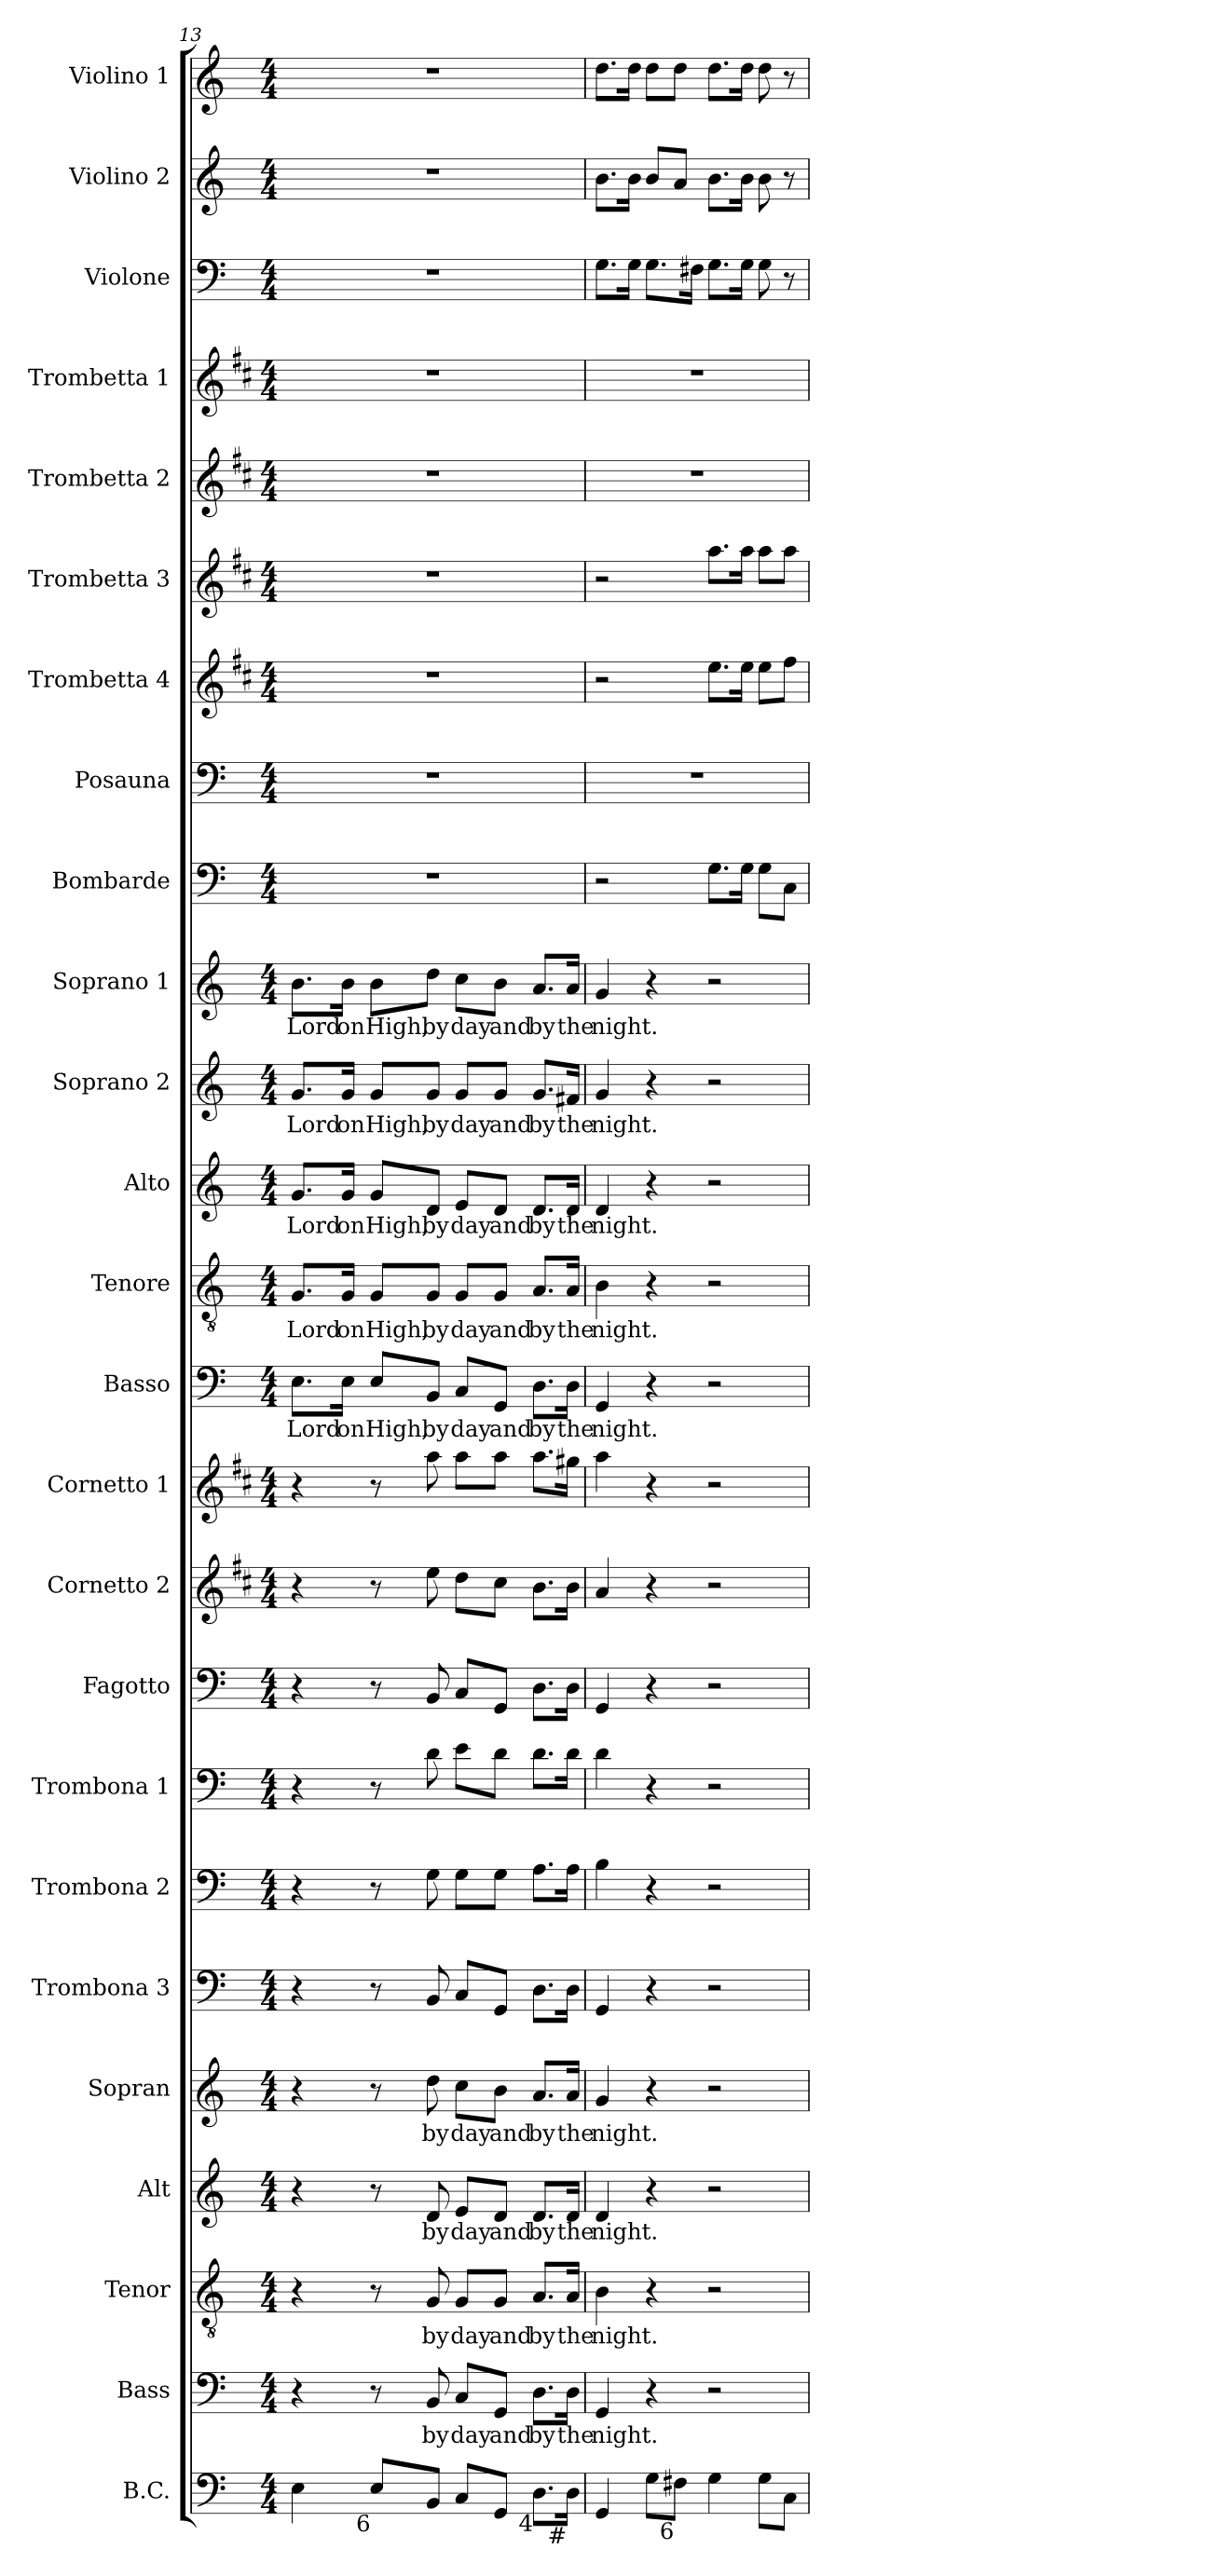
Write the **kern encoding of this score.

**kern	**kern	**text	**kern	**text	**kern	**text	**kern	**text	**kern	**kern	**kern	**kern	**kern	**kern	**kern	**text	**kern	**text	**kern	**text	**kern	**text	**kern	**text	**kern	**kern	**kern	**kern	**kern	**kern	**kern	**kern	**kern
*part25	*part24	*part24	*part23	*part23	*part22	*part22	*part21	*part21	*part20	*part19	*part18	*part17	*part16	*part15	*part14	*part14	*part13	*part13	*part12	*part12	*part11	*part11	*part10	*part10	*part9	*part8	*part7	*part6	*part5	*part4	*part3	*part2	*part1
*staff25	*staff24	*staff24	*staff23	*staff23	*staff22	*staff22	*staff21	*staff21	*staff20	*staff19	*staff18	*staff17	*staff16	*staff15	*staff14	*staff14	*staff13	*staff13	*staff12	*staff12	*staff11	*staff11	*staff10	*staff10	*staff9	*staff8	*staff7	*staff6	*staff5	*staff4	*staff3	*staff2	*staff1
*I"B.C.	*I"Bass	*	*I"Tenor	*	*I"Alt	*	*I"Sopran	*	*I"Trombona 3	*I"Trombona 2	*I"Trombona 1	*I"Fagotto	*I"Cornetto 2	*I"Cornetto 1	*I"Basso	*	*I"Tenore	*	*I"Alto	*	*I"Soprano 2	*	*I"Soprano 1	*	*I"Bombarde	*I"Posauna	*I"Trombetta 4	*I"Trombetta 3	*I"Trombetta 2	*I"Trombetta 1	*I"Violone	*I"Violino 2	*I"Violino 1
*I'B.C.	*I'B.	*	*I'T.	*	*I'A.	*	*I'S.	*	*I'Tbn. 2	*I'Tbn. 2	*I'Tbn. 1	*I'Fag.	*I'Cor. 2	*I'Cor. 1	*I'B.	*	*I'T.	*	*I'A.	*	*I'S.	*	*I'S.	*	*	*	*	*	*	*	*	*I'Vl. 2	*I'Vl. 1
*clefF4	*clefF4	*	*clefGv2	*	*clefG2	*	*clefG2	*	*clefF4	*clefF4	*clefF4	*clefF4	*clefG2	*clefG2	*clefF4	*	*clefGv2	*	*clefG2	*	*clefG2	*	*clefG2	*	*clefF4	*clefF4	*clefG2	*clefG2	*clefG2	*clefG2	*clefF4	*clefG2	*clefG2
*	*	*	*ITrd7c12	*	*	*	*	*	*	*	*	*	*ITrd1c2	*ITrd1c2	*	*	*ITrd7c12	*	*	*	*	*	*	*	*	*	*ITrd1c2	*ITrd1c2	*ITrd1c2	*ITrd1c2	*	*	*
*k[]	*k[]	*	*k[]	*	*k[]	*	*k[]	*	*k[]	*k[]	*k[]	*k[]	*k[]	*k[]	*k[]	*	*k[]	*	*k[]	*	*k[]	*	*k[]	*	*k[]	*k[]	*k[]	*k[]	*k[]	*k[]	*k[]	*k[]	*k[]
*C:	*C:	*	*C:	*	*C:	*	*C:	*	*C:	*C:	*C:	*C:	*C:	*C:	*C:	*	*C:	*	*C:	*	*C:	*	*C:	*	*C:	*C:	*C:	*C:	*C:	*C:	*C:	*C:	*C:
*M4/4	*M4/4	*	*M4/4	*	*M4/4	*	*M4/4	*	*M4/4	*M4/4	*M4/4	*M4/4	*M4/4	*M4/4	*M4/4	*	*M4/4	*	*M4/4	*	*M4/4	*	*M4/4	*	*M4/4	*M4/4	*M4/4	*M4/4	*M4/4	*M4/4	*M4/4	*M4/4	*M4/4
=13	=13	=13	=13	=13	=13	=13	=13	=13	=13	=13	=13	=13	=13	=13	=13	=13	=13	=13	=13	=13	=13	=13	=13	=13	=13	=13	=13	=13	=13	=13	=13	=13	=13
!	!	!	!	!	!	!	!	!	!	!	!	!	!	!	!	!LO:LY:b:color=#000000	!	!	!	!	!	!	!	!	!	!	!	!	!	!	!	!	!
!	!	!	!	!	!	!	!	!	!	!	!	!	!	!	!	!	!	!LO:LY:b:color=#000000	!	!	!	!	!	!	!	!	!	!	!	!	!	!	!
!	!	!	!	!	!	!	!	!	!	!	!	!	!	!	!	!	!	!	!	!LO:LY:b:color=#000000	!	!	!	!	!	!	!	!	!	!	!	!	!
!	!	!	!	!	!	!	!	!	!	!	!	!	!	!	!	!	!	!	!	!	!	!LO:LY:b:color=#000000	!	!	!	!	!	!	!	!	!	!	!
!	!	!	!	!	!	!	!	!	!	!	!	!	!	!	!	!	!	!	!	!	!	!	!	!LO:LY:b:color=#000000	!	!	!	!	!	!	!	!	!
4Ei\	4r	.	4r	.	4r	.	4r	.	4r	4r	4r	4r	4r	4r	8.Ei\L	Lord	8.GGi/L	Lord	8.gi/L	Lord	8.gi/L	Lord	8.bi\L	Lord	1r	1r	1r	1r	1r	1r	1r	1r	1r
!	!	!	!	!	!	!	!	!	!	!	!	!	!	!	!	!LO:LY:b:color=#000000	!	!	!	!	!	!	!	!	!	!	!	!	!	!	!	!	!
!	!	!	!	!	!	!	!	!	!	!	!	!	!	!	!	!	!	!LO:LY:b:color=#000000	!	!	!	!	!	!	!	!	!	!	!	!	!	!	!
!	!	!	!	!	!	!	!	!	!	!	!	!	!	!	!	!	!	!	!	!LO:LY:b:color=#000000	!	!	!	!	!	!	!	!	!	!	!	!	!
!	!	!	!	!	!	!	!	!	!	!	!	!	!	!	!	!	!	!	!	!	!	!LO:LY:b:color=#000000	!	!	!	!	!	!	!	!	!	!	!
!	!	!	!	!	!	!	!	!	!	!	!	!	!	!	!	!	!	!	!	!	!	!	!	!LO:LY:b:color=#000000	!	!	!	!	!	!	!	!	!
.	.	.	.	.	.	.	.	.	.	.	.	.	.	.	16Ei\Jk	on	16GGi/Jk	on	16gi/Jk	on	16gi/Jk	on	16bi\Jk	on	.	.	.	.	.	.	.	.	.
!	!	!	!	!	!	!	!	!	!	!	!	!	!	!	!	!LO:LY:b:color=#000000	!	!	!	!	!	!	!	!	!	!	!	!	!	!	!	!	!
!	!	!	!	!	!	!	!	!	!	!	!	!	!	!	!	!	!	!LO:LY:b:color=#000000	!	!	!	!	!	!	!	!	!	!	!	!	!	!	!
!	!	!	!	!	!	!	!	!	!	!	!	!	!	!	!	!	!	!	!	!LO:LY:b:color=#000000	!	!	!	!	!	!	!	!	!	!	!	!	!
!	!	!	!	!	!	!	!	!	!	!	!	!	!	!	!	!	!	!	!	!	!	!LO:LY:b:color=#000000	!	!	!	!	!	!	!	!	!	!	!
!LO:TX:b:rj:t=6	!	!	!	!	!	!	!	!	!	!	!	!	!	!	!	!	!	!	!	!	!	!	!	!	!	!	!	!	!	!	!	!	!
!	!	!	!	!	!	!	!	!	!	!	!	!	!	!	!	!	!	!	!	!	!	!	!	!LO:LY:b:color=#000000	!	!	!	!	!	!	!	!	!
8Ei/L	8r	.	8r	.	8r	.	8r	.	8r	8r	8r	8r	8r	8r	8Ei/L	High,	8GGi/L	High,	8gi/L	High,	8gi/L	High,	8bi\L	High,	.	.	.	.	.	.	.	.	.
!	!	!LO:LY:b:color=#000000	!	!	!	!	!	!	!	!	!	!	!	!	!	!	!	!	!	!	!	!	!	!	!	!	!	!	!	!	!	!	!
!	!	!	!	!LO:LY:b:color=#000000	!	!	!	!	!	!	!	!	!	!	!	!	!	!	!	!	!	!	!	!	!	!	!	!	!	!	!	!	!
!	!	!	!	!	!	!LO:LY:b:color=#000000	!	!	!	!	!	!	!	!	!	!	!	!	!	!	!	!	!	!	!	!	!	!	!	!	!	!	!
!	!	!	!	!	!	!	!	!LO:LY:b:color=#000000	!	!	!	!	!	!	!	!	!	!	!	!	!	!	!	!	!	!	!	!	!	!	!	!	!
!	!	!	!	!	!	!	!	!	!	!	!	!	!	!	!	!LO:LY:b:color=#000000	!	!	!	!	!	!	!	!	!	!	!	!	!	!	!	!	!
!	!	!	!	!	!	!	!	!	!	!	!	!	!	!	!	!	!	!LO:LY:b:color=#000000	!	!	!	!	!	!	!	!	!	!	!	!	!	!	!
!	!	!	!	!	!	!	!	!	!	!	!	!	!	!	!	!	!	!	!	!LO:LY:b:color=#000000	!	!	!	!	!	!	!	!	!	!	!	!	!
!	!	!	!	!	!	!	!	!	!	!	!	!	!	!	!	!	!	!	!	!	!	!LO:LY:b:color=#000000	!	!	!	!	!	!	!	!	!	!	!
!	!	!	!	!	!	!	!	!	!	!	!	!	!	!	!	!	!	!	!	!	!	!	!	!LO:LY:b:color=#000000	!	!	!	!	!	!	!	!	!
8BBi/J	8BBi/	by	8GGi/	by	8di/	by	8ddi\	by	8BBi/	8Gi\	8di\	8BBi/	8ddi\	8ggi\	8BBi/J	by	8GGi/J	by	8di/J	by	8gi/J	by	8ddi\J	by	.	.	.	.	.	.	.	.	.
!	!	!LO:LY:b:color=#000000	!	!	!	!	!	!	!	!	!	!	!	!	!	!	!	!	!	!	!	!	!	!	!	!	!	!	!	!	!	!	!
!	!	!	!	!LO:LY:b:color=#000000	!	!	!	!	!	!	!	!	!	!	!	!	!	!	!	!	!	!	!	!	!	!	!	!	!	!	!	!	!
!	!	!	!	!	!	!LO:LY:b:color=#000000	!	!	!	!	!	!	!	!	!	!	!	!	!	!	!	!	!	!	!	!	!	!	!	!	!	!	!
!	!	!	!	!	!	!	!	!LO:LY:b:color=#000000	!	!	!	!	!	!	!	!	!	!	!	!	!	!	!	!	!	!	!	!	!	!	!	!	!
!	!	!	!	!	!	!	!	!	!	!	!	!	!	!	!	!LO:LY:b:color=#000000	!	!	!	!	!	!	!	!	!	!	!	!	!	!	!	!	!
!	!	!	!	!	!	!	!	!	!	!	!	!	!	!	!	!	!	!LO:LY:b:color=#000000	!	!	!	!	!	!	!	!	!	!	!	!	!	!	!
!	!	!	!	!	!	!	!	!	!	!	!	!	!	!	!	!	!	!	!	!LO:LY:b:color=#000000	!	!	!	!	!	!	!	!	!	!	!	!	!
!	!	!	!	!	!	!	!	!	!	!	!	!	!	!	!	!	!	!	!	!	!	!LO:LY:b:color=#000000	!	!	!	!	!	!	!	!	!	!	!
!	!	!	!	!	!	!	!	!	!	!	!	!	!	!	!	!	!	!	!	!	!	!	!	!LO:LY:b:color=#000000	!	!	!	!	!	!	!	!	!
8Ci/L	8Ci/L	day	8GGi/L	day	8ei/L	day	8cci\L	day	8Ci/L	8Gi\L	8ei\L	8Ci/L	8cci\L	8ggi\L	8Ci/L	day	8GGi/L	day	8ei/L	day	8gi/L	day	8cci\L	day	.	.	.	.	.	.	.	.	.
!	!	!LO:LY:b:color=#000000	!	!	!	!	!	!	!	!	!	!	!	!	!	!	!	!	!	!	!	!	!	!	!	!	!	!	!	!	!	!	!
!	!	!	!	!LO:LY:b:color=#000000	!	!	!	!	!	!	!	!	!	!	!	!	!	!	!	!	!	!	!	!	!	!	!	!	!	!	!	!	!
!	!	!	!	!	!	!LO:LY:b:color=#000000	!	!	!	!	!	!	!	!	!	!	!	!	!	!	!	!	!	!	!	!	!	!	!	!	!	!	!
!	!	!	!	!	!	!	!	!LO:LY:b:color=#000000	!	!	!	!	!	!	!	!	!	!	!	!	!	!	!	!	!	!	!	!	!	!	!	!	!
!	!	!	!	!	!	!	!	!	!	!	!	!	!	!	!	!LO:LY:b:color=#000000	!	!	!	!	!	!	!	!	!	!	!	!	!	!	!	!	!
!	!	!	!	!	!	!	!	!	!	!	!	!	!	!	!	!	!	!LO:LY:b:color=#000000	!	!	!	!	!	!	!	!	!	!	!	!	!	!	!
!	!	!	!	!	!	!	!	!	!	!	!	!	!	!	!	!	!	!	!	!LO:LY:b:color=#000000	!	!	!	!	!	!	!	!	!	!	!	!	!
!	!	!	!	!	!	!	!	!	!	!	!	!	!	!	!	!	!	!	!	!	!	!LO:LY:b:color=#000000	!	!	!	!	!	!	!	!	!	!	!
!	!	!	!	!	!	!	!	!	!	!	!	!	!	!	!	!	!	!	!	!	!	!	!	!LO:LY:b:color=#000000	!	!	!	!	!	!	!	!	!
8GGi/J	8GGi/J	and	8GGi/J	and	8di/J	and	8bi\J	and	8GGi/J	8Gi\J	8di\J	8GGi/J	8bi\J	8ggi\J	8GGi/J	and	8GGi/J	and	8di/J	and	8gi/J	and	8bi\J	and	.	.	.	.	.	.	.	.	.
!	!	!LO:LY:b:color=#000000	!	!	!	!	!	!	!	!	!	!	!	!	!	!	!	!	!	!	!	!	!	!	!	!	!	!	!	!	!	!	!
!	!	!	!	!LO:LY:b:color=#000000	!	!	!	!	!	!	!	!	!	!	!	!	!	!	!	!	!	!	!	!	!	!	!	!	!	!	!	!	!
!	!	!	!	!	!	!LO:LY:b:color=#000000	!	!	!	!	!	!	!	!	!	!	!	!	!	!	!	!	!	!	!	!	!	!	!	!	!	!	!
!	!	!	!	!	!	!	!	!LO:LY:b:color=#000000	!	!	!	!	!	!	!	!	!	!	!	!	!	!	!	!	!	!	!	!	!	!	!	!	!
!	!	!	!	!	!	!	!	!	!	!	!	!	!	!	!	!LO:LY:b:color=#000000	!	!	!	!	!	!	!	!	!	!	!	!	!	!	!	!	!
!	!	!	!	!	!	!	!	!	!	!	!	!	!	!	!	!	!	!LO:LY:b:color=#000000	!	!	!	!	!	!	!	!	!	!	!	!	!	!	!
!	!	!	!	!	!	!	!	!	!	!	!	!	!	!	!	!	!	!	!	!LO:LY:b:color=#000000	!	!	!	!	!	!	!	!	!	!	!	!	!
!	!	!	!	!	!	!	!	!	!	!	!	!	!	!	!	!	!	!	!	!	!	!LO:LY:b:color=#000000	!	!	!	!	!	!	!	!	!	!	!
!LO:TX:b:rj:t=4	!	!	!	!	!	!	!	!	!	!	!	!	!	!	!	!	!	!	!	!	!	!	!	!	!	!	!	!	!	!	!	!	!
!	!	!	!	!	!	!	!	!	!	!	!	!	!	!	!	!	!	!	!	!	!	!	!	!LO:LY:b:color=#000000	!	!	!	!	!	!	!	!	!
8.Di\L	8.Di\L	by	8.AAi/L	by	8.di/L	by	8.ai/L	by	8.Di\L	8.Ai\L	8.di\L	8.Di\L	8.ai\L	8.ggi\L	8.Di\L	by	8.AAi/L	by	8.di/L	by	8.gi/L	by	8.ai/L	by	.	.	.	.	.	.	.	.	.
!	!	!LO:LY:b:color=#000000	!	!	!	!	!	!	!	!	!	!	!	!	!	!	!	!	!	!	!	!	!	!	!	!	!	!	!	!	!	!	!
!	!	!	!	!LO:LY:b:color=#000000	!	!	!	!	!	!	!	!	!	!	!	!	!	!	!	!	!	!	!	!	!	!	!	!	!	!	!	!	!
!	!	!	!	!	!	!LO:LY:b:color=#000000	!	!	!	!	!	!	!	!	!	!	!	!	!	!	!	!	!	!	!	!	!	!	!	!	!	!	!
!	!	!	!	!	!	!	!	!LO:LY:b:color=#000000	!	!	!	!	!	!	!	!	!	!	!	!	!	!	!	!	!	!	!	!	!	!	!	!	!
!	!	!	!	!	!	!	!	!	!	!	!	!	!	!	!	!LO:LY:b:color=#000000	!	!	!	!	!	!	!	!	!	!	!	!	!	!	!	!	!
!	!	!	!	!	!	!	!	!	!	!	!	!	!	!	!	!	!	!LO:LY:b:color=#000000	!	!	!	!	!	!	!	!	!	!	!	!	!	!	!
!	!	!	!	!	!	!	!	!	!	!	!	!	!	!	!	!	!	!	!	!LO:LY:b:color=#000000	!	!	!	!	!	!	!	!	!	!	!	!	!
!	!	!	!	!	!	!	!	!	!	!	!	!	!	!	!	!	!	!	!	!	!	!LO:LY:b:color=#000000	!	!	!	!	!	!	!	!	!	!	!
!LO:TX:b:rj:t=#	!	!	!	!	!	!	!	!	!	!	!	!	!	!	!	!	!	!	!	!	!	!	!	!	!	!	!	!	!	!	!	!	!
!	!	!	!	!	!	!	!	!	!	!	!	!	!	!	!	!	!	!	!	!	!	!	!	!LO:LY:b:color=#000000	!	!	!	!	!	!	!	!	!
16Di\Jk	16Di\Jk	the	16AAi/Jk	the	16di/Jk	the	16ai/Jk	the	16Di\Jk	16Ai\Jk	16di\Jk	16Di\Jk	16ai\Jk	16ff#Xi\Jk	16Di\Jk	the	16AAi/Jk	the	16di/Jk	the	16f#Xi/Jk	the	16ai/Jk	the	.	.	.	.	.	.	.	.	.
=14	=14	=14	=14	=14	=14	=14	=14	=14	=14	=14	=14	=14	=14	=14	=14	=14	=14	=14	=14	=14	=14	=14	=14	=14	=14	=14	=14	=14	=14	=14	=14	=14	=14
!	!	!LO:LY:b:color=#000000	!	!	!	!	!	!	!	!	!	!	!	!	!	!	!	!	!	!	!	!	!	!	!	!	!	!	!	!	!	!	!
!	!	!	!	!LO:LY:b:color=#000000	!	!	!	!	!	!	!	!	!	!	!	!	!	!	!	!	!	!	!	!	!	!	!	!	!	!	!	!	!
!	!	!	!	!	!	!LO:LY:b:color=#000000	!	!	!	!	!	!	!	!	!	!	!	!	!	!	!	!	!	!	!	!	!	!	!	!	!	!	!
!	!	!	!	!	!	!	!	!LO:LY:b:color=#000000	!	!	!	!	!	!	!	!	!	!	!	!	!	!	!	!	!	!	!	!	!	!	!	!	!
!	!	!	!	!	!	!	!	!	!	!	!	!	!	!	!	!LO:LY:b:color=#000000	!	!	!	!	!	!	!	!	!	!	!	!	!	!	!	!	!
!	!	!	!	!	!	!	!	!	!	!	!	!	!	!	!	!	!	!LO:LY:b:color=#000000	!	!	!	!	!	!	!	!	!	!	!	!	!	!	!
!	!	!	!	!	!	!	!	!	!	!	!	!	!	!	!	!	!	!	!	!LO:LY:b:color=#000000	!	!	!	!	!	!	!	!	!	!	!	!	!
!	!	!	!	!	!	!	!	!	!	!	!	!	!	!	!	!	!	!	!	!	!	!LO:LY:b:color=#000000	!	!	!	!	!	!	!	!	!	!	!
!	!	!	!	!	!	!	!	!	!	!	!	!	!	!	!	!	!	!	!	!	!	!	!	!LO:LY:b:color=#000000	!	!	!	!	!	!	!	!	!
4GGi/	4GGi/	night.	4BBi\	night.	4di/	night.	4gi/	night.	4GGi/	4Bi\	4di\	4GGi/	4gi/	4ggi\	4GGi/	night.	4BBi\	night.	4di/	night.	4gi/	night.	4gi/	night.	2r	1r	2r	2r	1r	1r	8.Gi\L	8.bi\L	8.ddi\L
.	.	.	.	.	.	.	.	.	.	.	.	.	.	.	.	.	.	.	.	.	.	.	.	.	.	.	.	.	.	.	16Gi\Jk	16bi\Jk	16ddi\Jk
8Gi\L	4r	.	4r	.	4r	.	4r	.	4r	4r	4r	4r	4r	4r	4r	.	4r	.	4r	.	4r	.	4r	.	.	.	.	.	.	.	8.Gi\L	8bi/L	8ddi\L
!LO:TX:b:rj:t=6	!	!	!	!	!	!	!	!	!	!	!	!	!	!	!	!	!	!	!	!	!	!	!	!	!	!	!	!	!	!	!	!	!
8F#Xi\J	.	.	.	.	.	.	.	.	.	.	.	.	.	.	.	.	.	.	.	.	.	.	.	.	.	.	.	.	.	.	.	8ai/J	8ddi\J
.	.	.	.	.	.	.	.	.	.	.	.	.	.	.	.	.	.	.	.	.	.	.	.	.	.	.	.	.	.	.	16F#Xi\Jk	.	.
4Gi\	2r	.	2r	.	2r	.	2r	.	2r	2r	2r	2r	2r	2r	2r	.	2r	.	2r	.	2r	.	2r	.	8.Gi\L	.	8.ddi\L	8.ggi\L	.	.	8.Gi\L	8.bi\L	8.ddi\L
.	.	.	.	.	.	.	.	.	.	.	.	.	.	.	.	.	.	.	.	.	.	.	.	.	16Gi\Jk	.	16ddi\Jk	16ggi\Jk	.	.	16Gi\Jk	16bi\Jk	16ddi\Jk
8Gi\L	.	.	.	.	.	.	.	.	.	.	.	.	.	.	.	.	.	.	.	.	.	.	.	.	8Gi\L	.	8ddi\L	8ggi\L	.	.	8Gi\	8bi\	8ddi\
8Ci\J	.	.	.	.	.	.	.	.	.	.	.	.	.	.	.	.	.	.	.	.	.	.	.	.	8Ci\J	.	8eei\J	8ggi\J	.	.	8r	8r	8r
=	=	=	=	=	=	=	=	=	=	=	=	=	=	=	=	=	=	=	=	=	=	=	=	=	=	=	=	=	=	=	=	=	=
*-	*-	*-	*-	*-	*-	*-	*-	*-	*-	*-	*-	*-	*-	*-	*-	*-	*-	*-	*-	*-	*-	*-	*-	*-	*-	*-	*-	*-	*-	*-	*-	*-	*-
